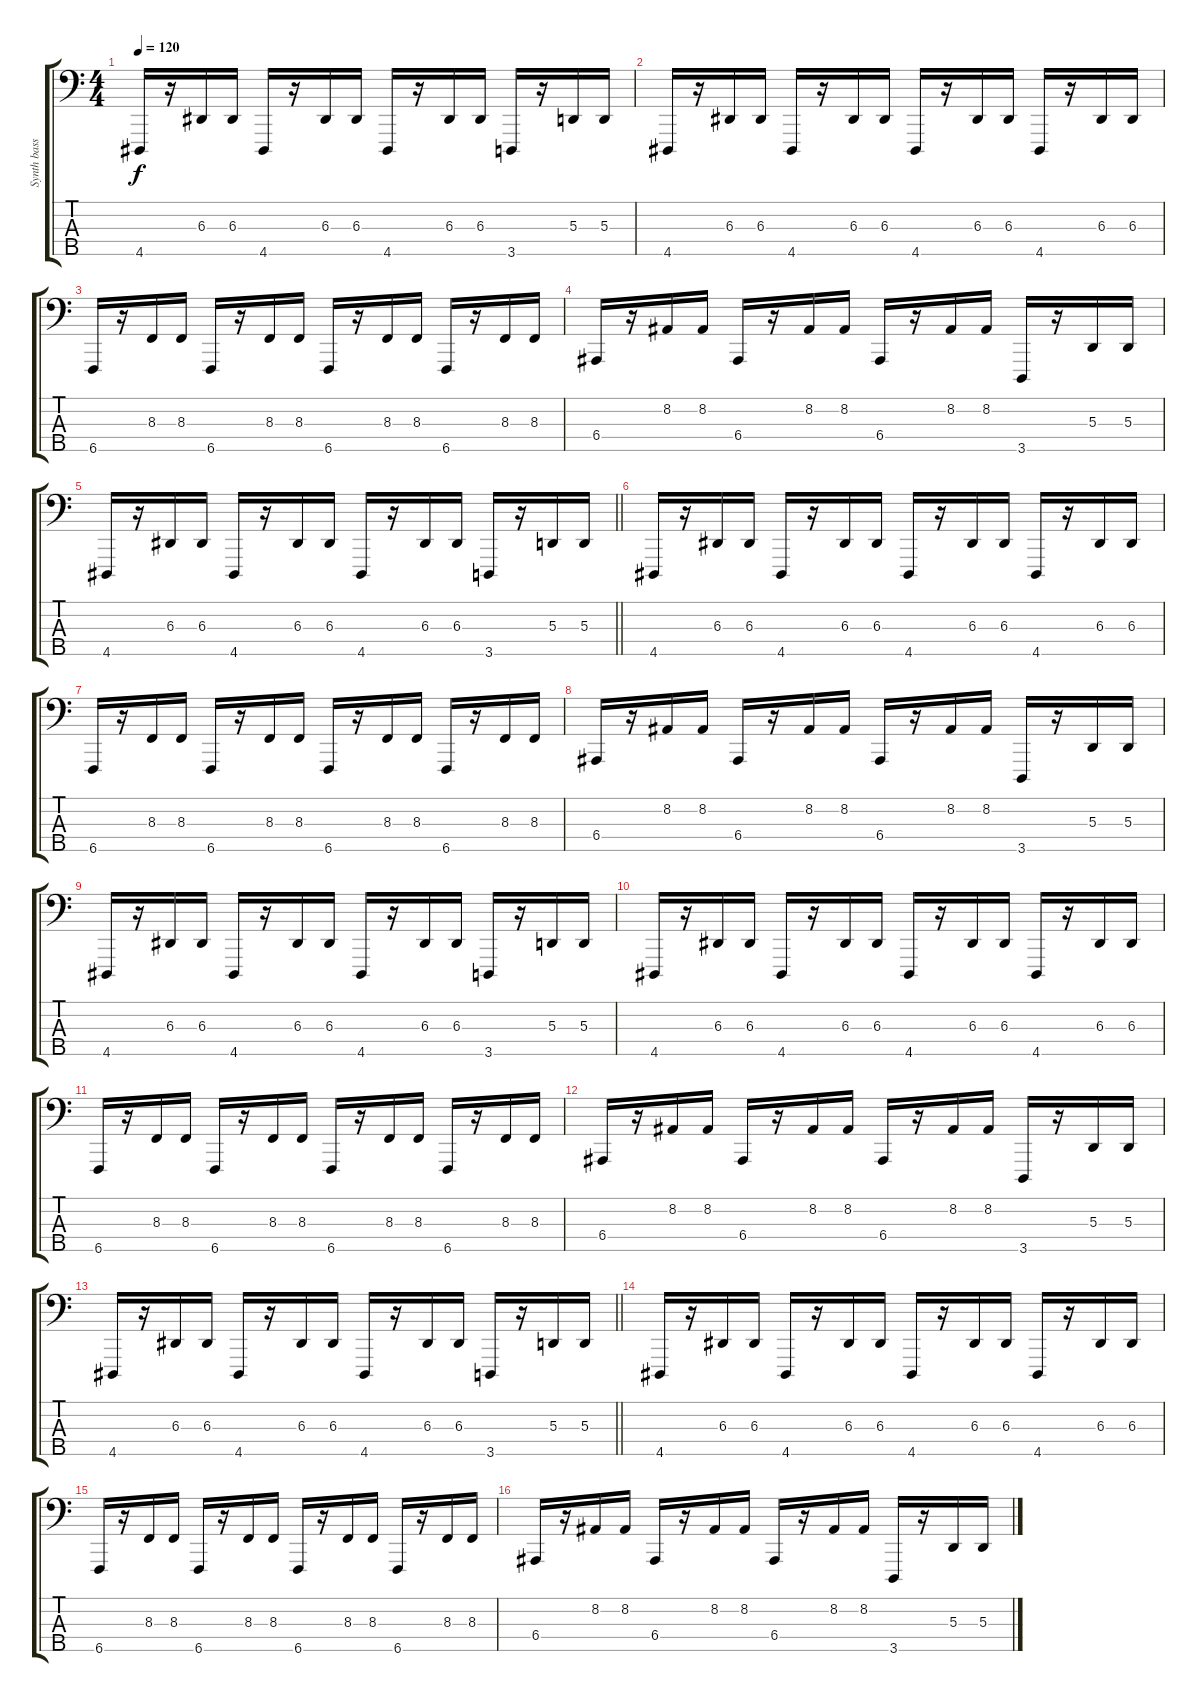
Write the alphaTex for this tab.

\track ("Synth bass" "Synth bass") {instrument lead8bassandlead}
\staff {score tabs}
\tuning (G2 D2 A1 E1 B0) {hide}
\ts (4 4)
\tempo 120
\clef f4
\ks c
4.5.16{dy f} r.16 6.3.16 6.3.16 4.5.16 r.16 6.3.16 6.3.16 4.5.16 r.16 6.3.16 6.3.16 3.5.16 r.16 5.3.16 5.3.16 |
4.5.16 r.16 6.3.16 6.3.16 4.5.16 r.16 6.3.16 6.3.16 4.5.16 r.16 6.3.16 6.3.16 4.5.16 r.16 6.3.16 6.3.16 |
6.5.16 r.16 8.3.16 8.3.16 6.5.16 r.16 8.3.16 8.3.16 6.5.16 r.16 8.3.16 8.3.16 6.5.16 r.16 8.3.16 8.3.16 |
6.4.16 r.16 8.2.16 8.2.16 6.4.16 r.16 8.2.16 8.2.16 6.4.16 r.16 8.2.16 8.2.16 3.5.16 r.16 5.3.16 5.3.16 |
\barLineRight lightlight
4.5.16 r.16 6.3.16 6.3.16 4.5.16 r.16 6.3.16 6.3.16 4.5.16 r.16 6.3.16 6.3.16 3.5.16 r.16 5.3.16 5.3.16 |
4.5.16 r.16 6.3.16 6.3.16 4.5.16 r.16 6.3.16 6.3.16 4.5.16 r.16 6.3.16 6.3.16 4.5.16 r.16 6.3.16 6.3.16 |
6.5.16 r.16 8.3.16 8.3.16 6.5.16 r.16 8.3.16 8.3.16 6.5.16 r.16 8.3.16 8.3.16 6.5.16 r.16 8.3.16 8.3.16 |
6.4.16 r.16 8.2.16 8.2.16 6.4.16 r.16 8.2.16 8.2.16 6.4.16 r.16 8.2.16 8.2.16 3.5.16 r.16 5.3.16 5.3.16 |
4.5.16 r.16 6.3.16 6.3.16 4.5.16 r.16 6.3.16 6.3.16 4.5.16 r.16 6.3.16 6.3.16 3.5.16 r.16 5.3.16 5.3.16 |
4.5.16 r.16 6.3.16 6.3.16 4.5.16 r.16 6.3.16 6.3.16 4.5.16 r.16 6.3.16 6.3.16 4.5.16 r.16 6.3.16 6.3.16 |
6.5.16 r.16 8.3.16 8.3.16 6.5.16 r.16 8.3.16 8.3.16 6.5.16 r.16 8.3.16 8.3.16 6.5.16 r.16 8.3.16 8.3.16 |
6.4.16 r.16 8.2.16 8.2.16 6.4.16 r.16 8.2.16 8.2.16 6.4.16 r.16 8.2.16 8.2.16 3.5.16 r.16 5.3.16 5.3.16 |
\barLineRight lightlight
4.5.16 r.16 6.3.16 6.3.16 4.5.16 r.16 6.3.16 6.3.16 4.5.16 r.16 6.3.16 6.3.16 3.5.16 r.16 5.3.16 5.3.16 |
4.5.16 r.16 6.3.16 6.3.16 4.5.16 r.16 6.3.16 6.3.16 4.5.16 r.16 6.3.16 6.3.16 4.5.16 r.16 6.3.16 6.3.16 |
6.5.16 r.16 8.3.16 8.3.16 6.5.16 r.16 8.3.16 8.3.16 6.5.16 r.16 8.3.16 8.3.16 6.5.16 r.16 8.3.16 8.3.16 |
6.4.16 r.16 8.2.16 8.2.16 6.4.16 r.16 8.2.16 8.2.16 6.4.16 r.16 8.2.16 8.2.16 3.5.16 r.16 5.3.16 5.3.16
